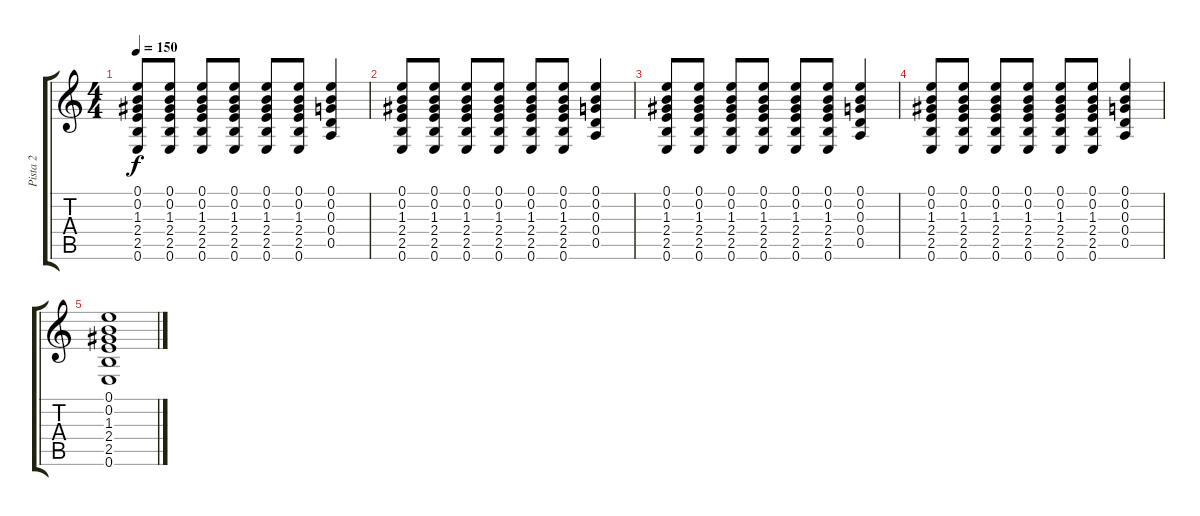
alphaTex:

\track ("Pista 2" "Pista 2") {instrument overdrivenguitar}
\staff {score tabs}
\tuning (E4 B3 G3 D3 A2 E2) {hide}
\ts (4 4)
\tempo 150
\clef g2
\ks c
(0.1 0.2 1.3 2.4 2.5 0.6).8{dy f} (0.1 0.2 1.3 2.4 2.5 0.6).8 (0.1 0.2 1.3 2.4 2.5 0.6).8 (0.1 0.2 1.3 2.4 2.5 0.6).8 (0.1 0.2 1.3 2.4 2.5 0.6).8 (0.1 0.2 1.3 2.4 2.5 0.6).8 (0.1 0.2 0.3 0.4 0.5).4 |
(0.1 0.2 1.3 2.4 2.5 0.6).8 (0.1 0.2 1.3 2.4 2.5 0.6).8 (0.1 0.2 1.3 2.4 2.5 0.6).8 (0.1 0.2 1.3 2.4 2.5 0.6).8 (0.1 0.2 1.3 2.4 2.5 0.6).8 (0.1 0.2 1.3 2.4 2.5 0.6).8 (0.1 0.2 0.3 0.4 0.5).4 |
(0.1 0.2 1.3 2.4 2.5 0.6).8 (0.1 0.2 1.3 2.4 2.5 0.6).8 (0.1 0.2 1.3 2.4 2.5 0.6).8 (0.1 0.2 1.3 2.4 2.5 0.6).8 (0.1 0.2 1.3 2.4 2.5 0.6).8 (0.1 0.2 1.3 2.4 2.5 0.6).8 (0.1 0.2 0.3 0.4 0.5).4 |
(0.1 0.2 1.3 2.4 2.5 0.6).8 (0.1 0.2 1.3 2.4 2.5 0.6).8 (0.1 0.2 1.3 2.4 2.5 0.6).8 (0.1 0.2 1.3 2.4 2.5 0.6).8 (0.1 0.2 1.3 2.4 2.5 0.6).8 (0.1 0.2 1.3 2.4 2.5 0.6).8 (0.1 0.2 0.3 0.4 0.5).4 |
(0.1 0.2 1.3 2.4 2.5 0.6).1
